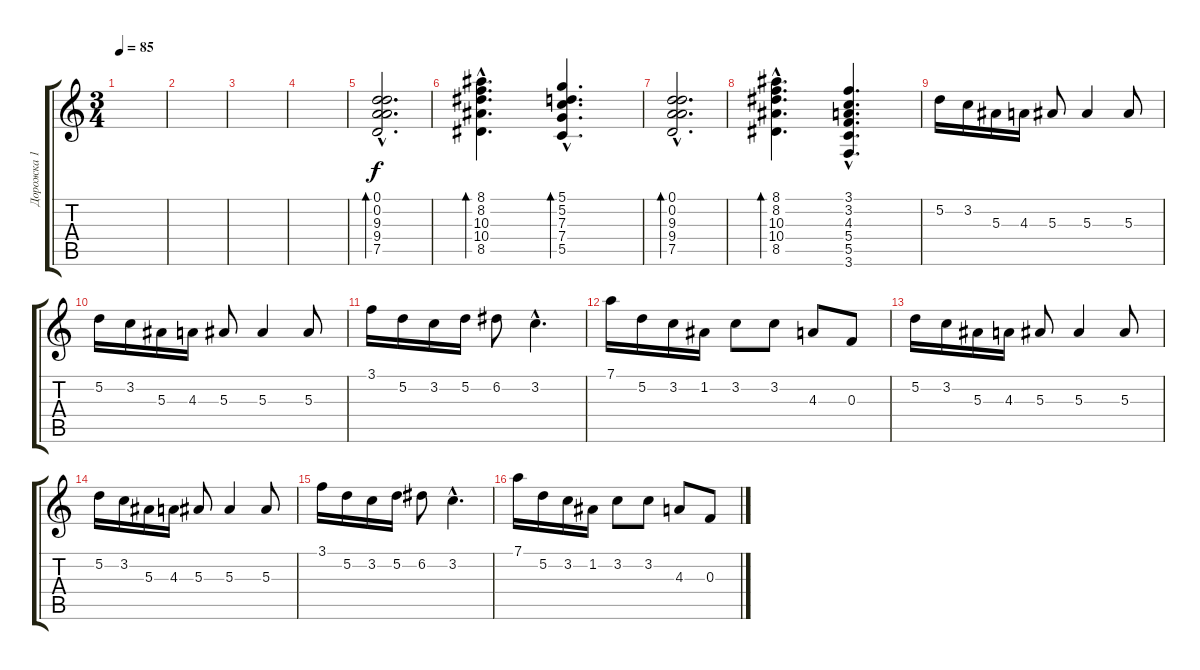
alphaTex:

\track ("Дорожка 1" "Дорожка 1") {instrument distortionguitar}
\staff {score tabs}
\tuning (D4 A3 F3 C3 G2 D2) {hide}
\ts (3 4)
\tempo 85
\clef g2
\ks c
|
|
|
|
(0.1{hac} 0.2{hac} 9.3{hac} 9.4{hac} 7.5{hac}).2{d bd 60} |
(8.1{hac} 8.2{hac} 10.3{hac} 10.4{hac} 8.5{hac}).4{d bd 60} (5.1{hac} 5.2{hac} 7.3{hac} 7.4{hac} 5.5{hac}).4{d bd 60} |
(0.1{hac} 0.2{hac} 9.3{hac} 9.4{hac} 7.5{hac}).2{d bd 60} |
(8.1{hac} 8.2{hac} 10.3{hac} 10.4{hac} 8.5{hac}).4{d bd 60} (3.1{hac} 3.2{hac} 4.3{hac} 5.4{hac} 5.5{hac} 3.6{hac}).4{d} |
5.2.16{instrument distortionguitar} 3.2.16 5.3.16 4.3.16 5.3.8 5.3.4 5.3.8 |
5.2.16 3.2.16 5.3.16 4.3.16 5.3.8 5.3.4 5.3.8 |
3.1.16 5.2.16 3.2.16 5.2.16 6.2.8 3.2{hac}.4{d} |
7.1.16 5.2.16 3.2.16 1.2.16 3.2.8 3.2.8 4.3.8 0.3.8 |
5.2.16{instrument distortionguitar} 3.2.16 5.3.16 4.3.16 5.3.8 5.3.4 5.3.8 |
5.2.16 3.2.16 5.3.16 4.3.16 5.3.8 5.3.4 5.3.8 |
3.1.16 5.2.16 3.2.16 5.2.16 6.2.8 3.2{hac}.4{d} |
7.1.16 5.2.16 3.2.16 1.2.16 3.2.8 3.2.8 4.3.8 0.3.8
